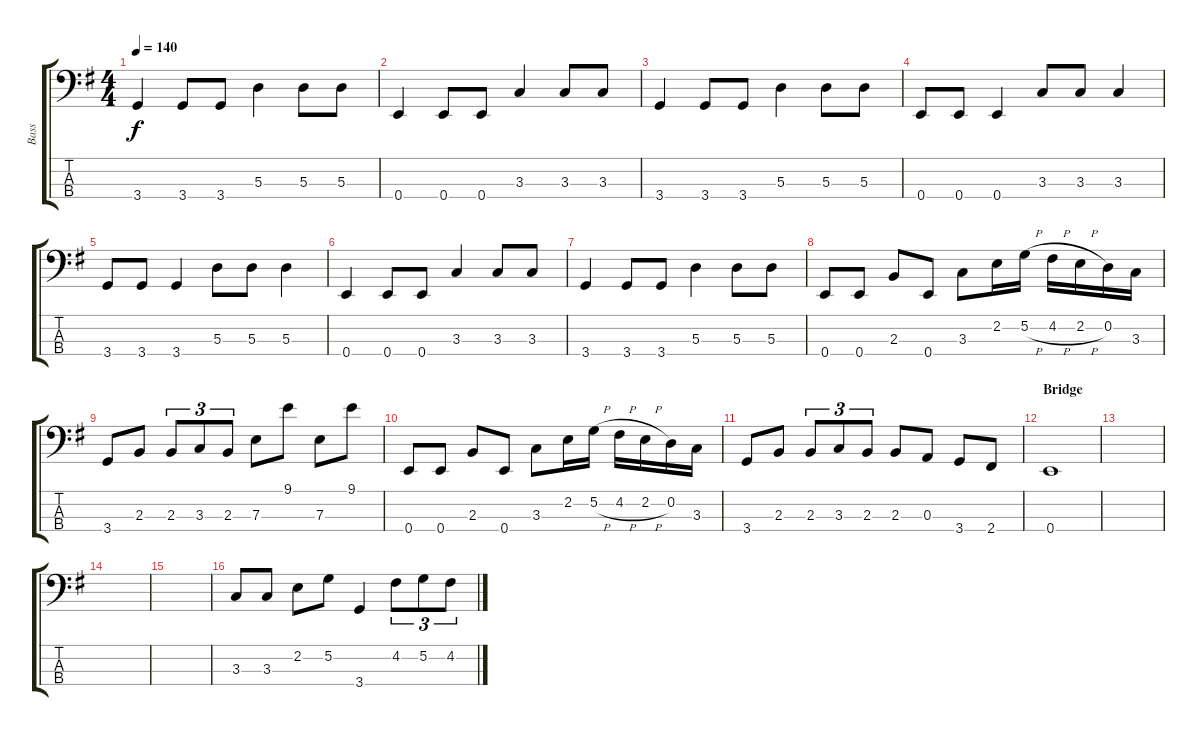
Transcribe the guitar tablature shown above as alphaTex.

\track ("Bass" "Bass") {instrument electricbassfinger}
\staff {score tabs}
\tuning (G2 D2 A1 E1) {hide}
\ts (4 4)
\tempo 140
\clef f4
\ks g
3.4.4{dy f} 3.4.8 3.4.8 5.3.4 5.3.8 5.3.8 |
0.4.4 0.4.8 0.4.8 3.3.4 3.3.8 3.3.8 |
3.4.4 3.4.8 3.4.8 5.3.4 5.3.8 5.3.8 |
0.4.8 0.4.8 0.4.4 3.3.8 3.3.8 3.3.4 |
3.4.8 3.4.8 3.4.4 5.3.8 5.3.8 5.3.4 |
0.4.4 0.4.8 0.4.8 3.3.4 3.3.8 3.3.8 |
3.4.4 3.4.8 3.4.8 5.3.4 5.3.8 5.3.8 |
0.4.8 0.4.8 2.3.8 0.4.8 3.3.8 2.2.16 5.2{h}.16 4.2{h}.16 2.2{h}.16 0.2.16 3.3.16 |
3.4.8 2.3.8 2.3.8{tu (3 2)} 3.3.8{tu (3 2)} 2.3.8{tu (3 2)} 7.3.8 9.1.8 7.3.8 9.1.8 |
0.4.8 0.4.8 2.3.8 0.4.8 3.3.8 2.2.16 5.2{h}.16 4.2{h}.16 2.2{h}.16 0.2.16 3.3.16 |
3.4.8 2.3.8 2.3.8{tu (3 2)} 3.3.8{tu (3 2)} 2.3.8{tu (3 2)} 2.3.8 0.3.8 3.4.8 2.4.8 |
\section ("" "Bridge")
0.4.1 |
|
|
|
3.3.8 3.3.8 2.2.8 5.2.8 3.4.4 4.2.8{tu (3 2)} 5.2.8{tu (3 2)} 4.2.8{tu (3 2)}
